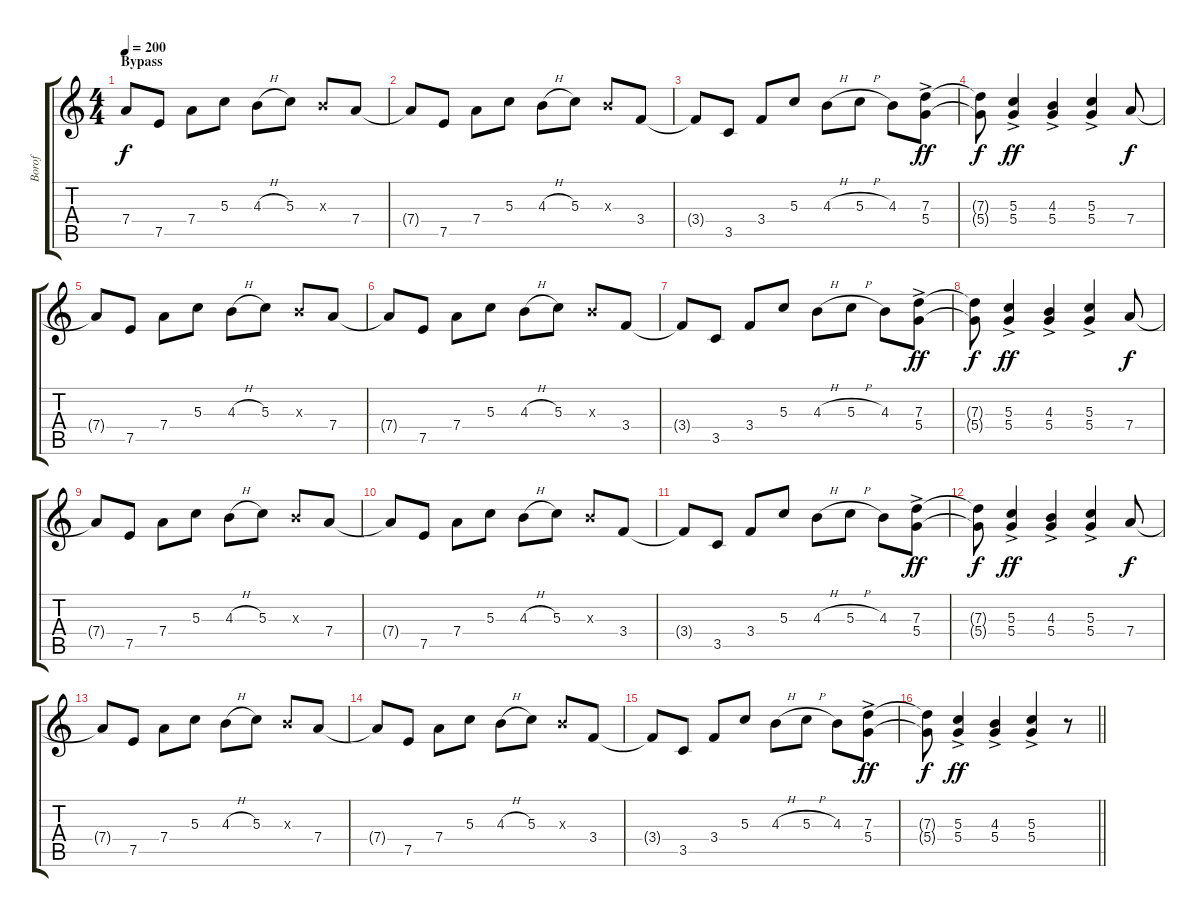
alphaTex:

\track ("Borof" "Borof") {instrument distortionguitar}
\staff {score tabs}
\tuning (E4 B3 G3 D3 A2 D2) {hide}
\ts (4 4)
\section ("" "Bypass")
\tempo 200
\clef g2
\ks c
7.4{t}.8{dy f} 7.5.8 7.4.8 5.3.8 4.3{h}.8 5.3.8 4.3{x}.8 7.4.8 |
7.4{t}.8 7.5.8 7.4.8 5.3.8 4.3{h}.8 5.3.8 4.3{x}.8 3.4.8 |
3.4{t}.8 3.5.8 3.4.8 5.3.8 4.3{h}.8 5.3{h}.8 4.3.8 (7.3{ac} 5.4{ac}).8{dy ff} |
(7.3{t} 5.4{t}).8{dy f} (5.3{ac} 5.4{ac}).4{dy ff} (4.3{ac} 5.4{ac}).4 (5.3{ac} 5.4{ac}).4 7.4.8{dy f} |
7.4{t}.8 7.5.8 7.4.8 5.3.8 4.3{h}.8 5.3.8 4.3{x}.8 7.4.8 |
7.4{t}.8 7.5.8 7.4.8 5.3.8 4.3{h}.8 5.3.8 4.3{x}.8 3.4.8 |
3.4{t}.8 3.5.8 3.4.8 5.3.8 4.3{h}.8 5.3{h}.8 4.3.8 (7.3{ac} 5.4{ac}).8{dy ff} |
(7.3{t} 5.4{t}).8{dy f} (5.3{ac} 5.4{ac}).4{dy ff} (4.3{ac} 5.4{ac}).4 (5.3{ac} 5.4{ac}).4 7.4.8{dy f} |
7.4{t}.8 7.5.8 7.4.8 5.3.8 4.3{h}.8 5.3.8 4.3{x}.8 7.4.8 |
7.4{t}.8 7.5.8 7.4.8 5.3.8 4.3{h}.8 5.3.8 4.3{x}.8 3.4.8 |
3.4{t}.8 3.5.8 3.4.8 5.3.8 4.3{h}.8 5.3{h}.8 4.3.8 (7.3{ac} 5.4{ac}).8{dy ff} |
(7.3{t} 5.4{t}).8{dy f} (5.3{ac} 5.4{ac}).4{dy ff} (4.3{ac} 5.4{ac}).4 (5.3{ac} 5.4{ac}).4 7.4.8{dy f} |
7.4{t}.8 7.5.8 7.4.8 5.3.8 4.3{h}.8 5.3.8 4.3{x}.8 7.4.8 |
7.4{t}.8 7.5.8 7.4.8 5.3.8 4.3{h}.8 5.3.8 4.3{x}.8 3.4.8 |
3.4{t}.8 3.5.8 3.4.8 5.3.8 4.3{h}.8 5.3{h}.8 4.3.8 (7.3{ac} 5.4{ac}).8{dy ff} |
\barLineRight lightlight
(7.3{t} 5.4{t}).8{dy f} (5.3{ac} 5.4{ac}).4{dy ff} (4.3{ac} 5.4{ac}).4 (5.3{ac} 5.4{ac}).4 r.8
